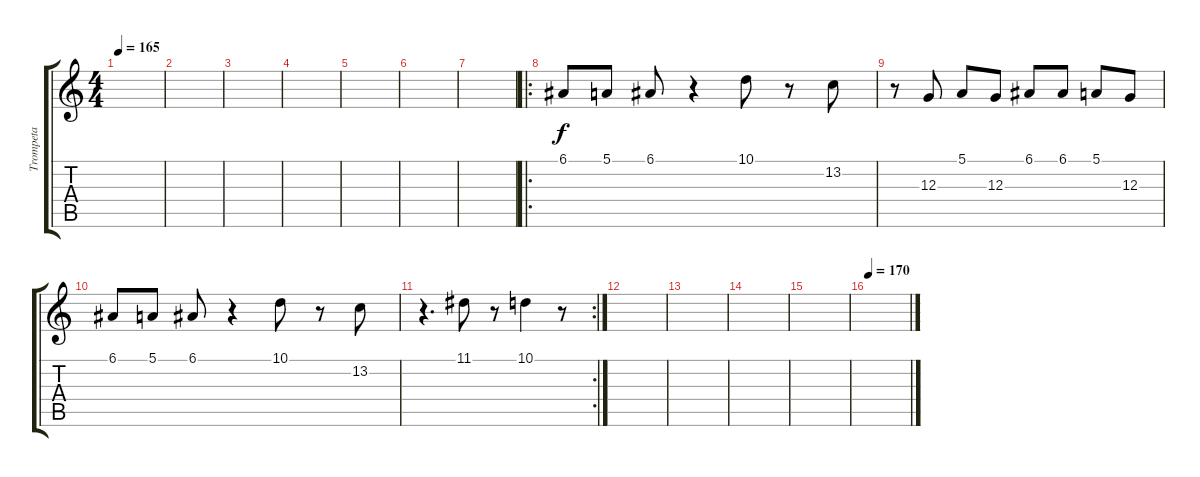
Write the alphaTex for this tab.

\track ("Trompeta" "Trompeta") {instrument trumpet}
\staff {score tabs}
\tuning (E4 B3 G3 D3 A2 E2) {hide}
\ts (4 4)
\tempo 165
\clef g2
\ks c
|
|
|
|
|
|
|
\ro
6.1.8 5.1.8 6.1.8 r.4 10.1.8 r.8 13.2.8 |
r.8 12.3.8 5.1.8 12.3.8 6.1.8 6.1.8 5.1.8 12.3.8 |
6.1.8 5.1.8 6.1.8 r.4 10.1.8 r.8 13.2.8 |
\rc 2
r.4{d} 11.1.8 r.8 10.1.4 r.8 |
|
|
|
|
\tempo 170
